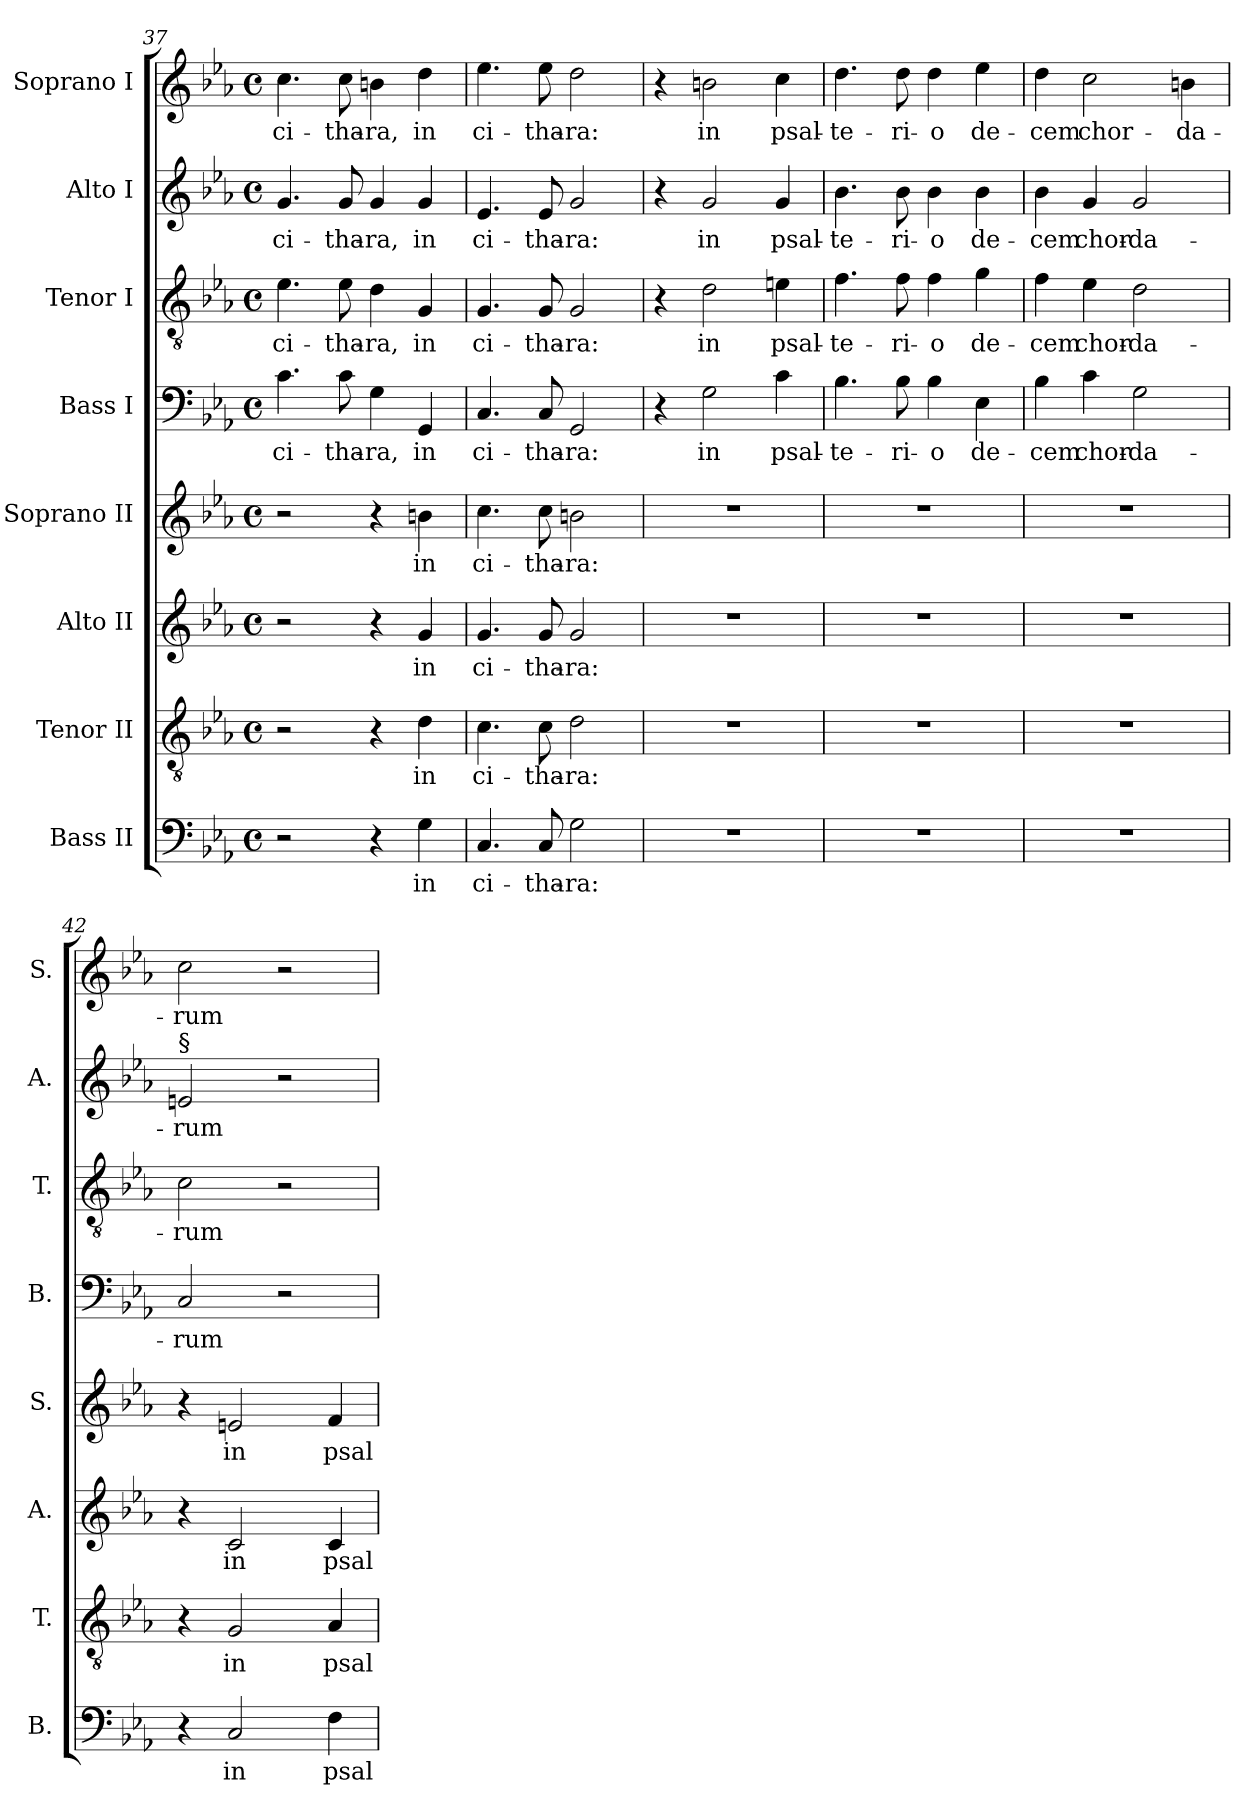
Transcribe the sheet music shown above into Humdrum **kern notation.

**kern	**text	**kern	**text	**kern	**text	**kern	**text	**kern	**text	**kern	**text	**kern	**text	**kern	**text
*part8	*part8	*part7	*part7	*part6	*part6	*part5	*part5	*part4	*part4	*part3	*part3	*part2	*part2	*part1	*part1
*staff8	*staff8	*staff7	*staff7	*staff6	*staff6	*staff5	*staff5	*staff4	*staff4	*staff3	*staff3	*staff2	*staff2	*staff1	*staff1
*I"Bass II	*	*I"Tenor II	*	*I"Alto II	*	*I"Soprano II	*	*I"Bass I	*	*I"Tenor I	*	*I"Alto I	*	*I"Soprano I	*
*I'B.	*	*I'T.	*	*I'A.	*	*I'S.	*	*I'B.	*	*I'T.	*	*I'A.	*	*I'S.	*
*clefF4	*	*clefGv2	*	*clefG2	*	*clefG2	*	*clefF4	*	*clefGv2	*	*clefG2	*	*clefG2	*
*	*	*ITrd7c12	*	*	*	*	*	*	*	*ITrd7c12	*	*	*	*	*
*k[b-e-a-]	*	*k[b-e-a-]	*	*k[b-e-a-]	*	*k[b-e-a-]	*	*k[b-e-a-]	*	*k[b-e-a-]	*	*k[b-e-a-]	*	*k[b-e-a-]	*
*E-:	*	*E-:	*	*E-:	*	*E-:	*	*E-:	*	*E-:	*	*E-:	*	*E-:	*
*M4/4	*	*M4/4	*	*M4/4	*	*M4/4	*	*M4/4	*	*M4/4	*	*M4/4	*	*M4/4	*
*met(c)	*	*met(c)	*	*met(c)	*	*met(c)	*	*met(c)	*	*met(c)	*	*met(c)	*	*met(c)	*
=37	=37	=37	=37	=37	=37	=37	=37	=37	=37	=37	=37	=37	=37	=37	=37
!	!	!	!	!	!	!	!	!	!LO:LY:b	!	!LO:LY:b	!	!LO:LY:b	!	!LO:LY:b
2r	.	2r	.	2r	.	2r	.	4.c\	ci-	4.E-\	ci-	4.g/	ci-	4.cc\	ci-
!	!	!	!	!	!	!	!	!	!LO:LY:b	!	!LO:LY:b	!	!LO:LY:b	!	!LO:LY:b
.	.	.	.	.	.	.	.	8c\	-tha-	8E-\	-tha-	8g/	-tha-	8cc\	-tha-
!	!	!	!	!	!	!	!	!	!LO:LY:b	!	!LO:LY:b	!	!LO:LY:b	!	!LO:LY:b
4r	.	4r	.	4r	.	4r	.	4G\	-ra,	4D\	-ra,	4g/	-ra,	4bn\	-ra,
!	!LO:LY:b	!	!LO:LY:b	!	!LO:LY:b	!	!LO:LY:b	!	!LO:LY:b	!	!LO:LY:b	!	!LO:LY:b	!	!LO:LY:b
4G\	in	4D\	in	4g/	in	4bn\	in	4GG/	in	4GG/	in	4g/	in	4dd\	in
=38	=38	=38	=38	=38	=38	=38	=38	=38	=38	=38	=38	=38	=38	=38	=38
!	!LO:LY:b	!	!LO:LY:b	!	!LO:LY:b	!	!LO:LY:b	!	!LO:LY:b	!	!LO:LY:b	!	!LO:LY:b	!	!LO:LY:b
4.C/	ci-	4.C\	ci-	4.g/	ci-	4.cc\	ci-	4.C/	ci-	4.GG/	ci-	4.e-/	ci-	4.ee-\	ci-
!	!LO:LY:b	!	!LO:LY:b	!	!LO:LY:b	!	!LO:LY:b	!	!LO:LY:b	!	!LO:LY:b	!	!LO:LY:b	!	!LO:LY:b
8C/	-tha-	8C\	-tha-	8g/	-tha-	8cc\	-tha-	8C/	-tha-	8GG/	-tha-	8e-/	-tha-	8ee-\	-tha-
!	!LO:LY:b	!	!LO:LY:b	!	!LO:LY:b	!	!LO:LY:b	!	!LO:LY:b	!	!LO:LY:b	!	!LO:LY:b	!	!LO:LY:b
2G\	-ra:	2D\	-ra:	2g/	-ra:	2bn\	-ra:	2GG/	-ra:	2GG/	-ra:	2g/	-ra:	2dd\	-ra:
!!LO:LB:g=z
=39	=39	=39	=39	=39	=39	=39	=39	=39	=39	=39	=39	=39	=39	=39	=39
1r	.	1r	.	1r	.	1r	.	4r	.	4r	.	4r	.	4r	.
!	!	!	!	!	!	!	!	!	!LO:LY:b	!	!LO:LY:b	!	!LO:LY:b	!	!LO:LY:b
.	.	.	.	.	.	.	.	2G\	in	2D\	in	2g/	in	2bn\	in
!	!	!	!	!	!	!	!	!	!LO:LY:b	!	!LO:LY:b	!	!LO:LY:b	!	!LO:LY:b
.	.	.	.	.	.	.	.	4c\	psal-	4En\	psal-	4g/	psal-	4cc\	psal-
=40	=40	=40	=40	=40	=40	=40	=40	=40	=40	=40	=40	=40	=40	=40	=40
!	!	!	!	!	!	!	!	!	!LO:LY:b	!	!LO:LY:b	!	!LO:LY:b	!	!LO:LY:b
1r	.	1r	.	1r	.	1r	.	4.B-\	-te-	4.F\	-te-	4.b-\	-te-	4.dd\	-te-
!	!	!	!	!	!	!	!	!	!LO:LY:b	!	!LO:LY:b	!	!LO:LY:b	!	!LO:LY:b
.	.	.	.	.	.	.	.	8B-\	-ri-	8F\	-ri-	8b-\	-ri-	8dd\	-ri-
!	!	!	!	!	!	!	!	!	!LO:LY:b	!	!LO:LY:b	!	!LO:LY:b	!	!LO:LY:b
.	.	.	.	.	.	.	.	4B-\	-o	4F\	-o	4b-\	-o	4dd\	-o
!	!	!	!	!	!	!	!	!	!LO:LY:b	!	!LO:LY:b	!	!LO:LY:b	!	!LO:LY:b
.	.	.	.	.	.	.	.	4E-\	de-	4G\	de-	4b-\	de-	4ee-\	de-
=41	=41	=41	=41	=41	=41	=41	=41	=41	=41	=41	=41	=41	=41	=41	=41
!	!	!	!	!	!	!	!	!	!LO:LY:b	!	!LO:LY:b	!	!LO:LY:b	!	!LO:LY:b
1r	.	1r	.	1r	.	1r	.	4B-\	-cem	4F\	-cem	4b-\	-cem	4dd\	-cem
!	!	!	!	!	!	!	!	!	!LO:LY:b	!	!LO:LY:b	!	!LO:LY:b	!	!LO:LY:b
.	.	.	.	.	.	.	.	4c\	chor-	4E-\	chor-	4g/	chor-	2cc\	chor-
!	!	!	!	!	!	!	!	!	!LO:LY:b	!	!LO:LY:b	!	!LO:LY:b	!	!
.	.	.	.	.	.	.	.	2G\	-da-	2D\	-da-	2g/	-da-	.	.
!	!	!	!	!	!	!	!	!	!	!	!	!	!	!	!LO:LY:b
.	.	.	.	.	.	.	.	.	.	.	.	.	.	4bn\	-da-
=42	=42	=42	=42	=42	=42	=42	=42	=42	=42	=42	=42	=42	=42	=42	=42
!	!	!	!	!	!	!	!	!	!	!	!	!LO:TX:a:t=§	!	!	!
!	!	!	!	!	!	!	!	!	!LO:LY:b	!	!LO:LY:b	!	!LO:LY:b	!	!LO:LY:b
4r	.	4r	.	4r	.	4r	.	2C/	-rum	2C\	-rum	2e/	-rum	2cc\	-rum
!	!LO:LY:b	!	!LO:LY:b	!	!LO:LY:b	!	!LO:LY:b	!	!	!	!	!	!	!	!
2C/	in	2GG/	in	2c/	in	2en/	in	.	.	.	.	.	.	.	.
.	.	.	.	.	.	.	.	2r	.	2r	.	2r	.	2r	.
!	!LO:LY:b	!	!LO:LY:b	!	!LO:LY:b	!	!LO:LY:b	!	!	!	!	!	!	!	!
4F\	psal-	4AA-/	psal-	4c/	psal-	4f/	psal-	.	.	.	.	.	.	.	.
=	=	=	=	=	=	=	=	=	=	=	=	=	=	=	=
*-	*-	*-	*-	*-	*-	*-	*-	*-	*-	*-	*-	*-	*-	*-	*-
